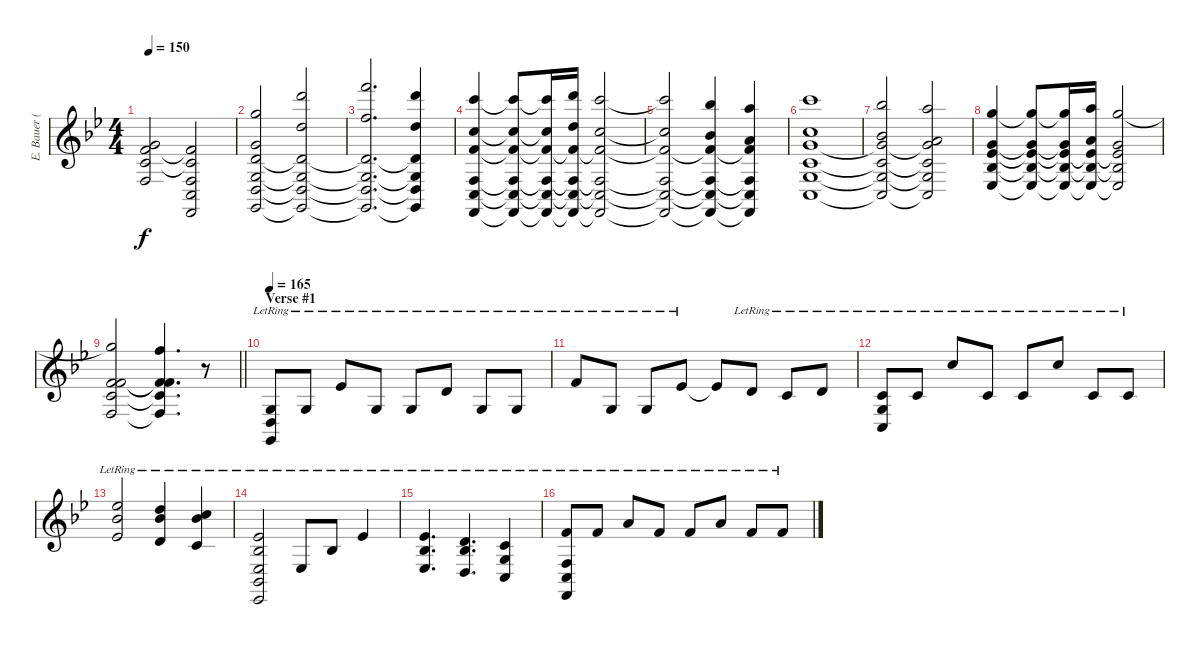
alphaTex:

\track ("E. Bauer (Keyboard)" "E. Bauer (") {instrument stringensemble1}
\staff {score}
\tuning (E4 B3 G3 D3 A2 E2 B1) {hide}
\ts (4 4)
\tempo 150
\clef g2
\ks gminor
(3.1{t} 10.3 10.4 8.5).2{dy f} (10.3{t} 10.4{t} 8.5 8.6 6.7).2 |
(15.1 8.2 7.3 5.4 5.5 3.6).2 (22.1 15.2 7.3{t} 5.4{t} 5.5{t} 3.6{t}).2 |
(25.1 18.2 7.3{t} 5.4{t} 5.5{t} 3.6{t}).2{d} (22.1 15.2 7.3{t} 5.4{t} 5.5{t} 3.6{t}).4 |
(20.1 13.2 10.3 3.4 3.5 1.6).4 (20.1{t} 13.2{t} 10.3{t} 3.4{t} 3.5{t} 1.6{t}).8 (20.1{t} 13.2{t} 10.3{t} 3.4{t} 3.5{t} 1.6{t}).16 (22.1 15.2 10.3{t} 3.4{t} 3.5{t} 1.6{t}).16 (20.1 13.2 10.3{t} 3.4{t} 3.5{t} 1.6{t}).2 |
(20.1{t} 13.2{t} 10.3{t} 3.4{t} 3.5{t} 1.6{t}).2 (18.1 11.2 10.3{t} 3.4{t} 3.5{t} 1.6{t}).4 (17.1 10.2 10.3{t} 3.4{t} 3.5{t} 1.6{t}).4 |
(20.1 13.2 12.3 10.4 10.5 8.6).1 |
(18.1 11.2 12.3{t} 10.4{t} 10.5{t} 8.6{t}).2 (17.1 10.2 12.3{t} 10.4{t} 10.5{t} 8.6{t}).2 |
(15.1 8.2 8.3 8.4 6.5).4 (15.1{t} 8.2{t} 8.3{t} 8.4{t} 6.5{t}).8 (15.1{t} 8.2{t} 8.3{t} 8.4{t} 6.5{t}).16 (17.1 10.2 8.3{t} 8.4{t} 6.5{t}).16 (15.1 8.2 8.3{t} 8.4{t} 6.5{t}).2 |
\barLineRight lightlight
(15.1{t} 6.2 10.3 10.4 8.5).2 (13.1 6.2{t} 10.3{t} 10.4{t} 8.5{t}).4{d} r.8 |
\section ("" "Verse #1")
\tempo 165
(5.4{lr} 5.5{lr} 3.6{lr}).8{instrument acousticgrandpiano} 0.3{lr}.8 4.2{lr}.8 0.3{lr}.8 0.3{lr}.8 3.2{lr}.8 0.3{lr}.8 0.3{lr}.8 |
6.2{lr}.8 0.3{lr}.8 0.3{lr}.8 4.2{lr}.8 4.2{t}.8 3.2{lr}.8 1.2{lr}.8 3.2{lr}.8 |
(5.3{lr} 5.4{lr} 3.5{lr}).8 5.3{lr}.8 8.1{lr}.8 5.3{lr}.8 5.3{lr}.8 8.1{lr}.8 5.3{lr}.8 5.3{lr}.8 |
(11.1{lr} 4.2{lr} 15.3{lr}).2 (10.1{lr} 3.2{lr} 15.3{lr}).4 (8.1{lr} 1.2{lr} 15.3{lr}).4 |
(4.2{lr} 3.3{lr} 6.5{lr} 6.6{lr} 4.7{lr}).2 1.4{lr}.8 3.3{lr}.8 4.2{lr}.4 |
(4.2{lr} 3.3{lr} 1.4{lr}).4{d} (3.2{lr} 3.3{lr} 0.4{lr}).4{d} (5.3{lr} 5.4{lr} 3.5{lr}).4 |
(1.1{lr} 3.4{lr} 3.5{lr} 1.6{lr}).8 1.1{lr}.8 5.1{lr}.8 1.1{lr}.8 1.1{lr}.8 5.1{lr}.8 1.1{lr}.8 1.1{lr}.8
